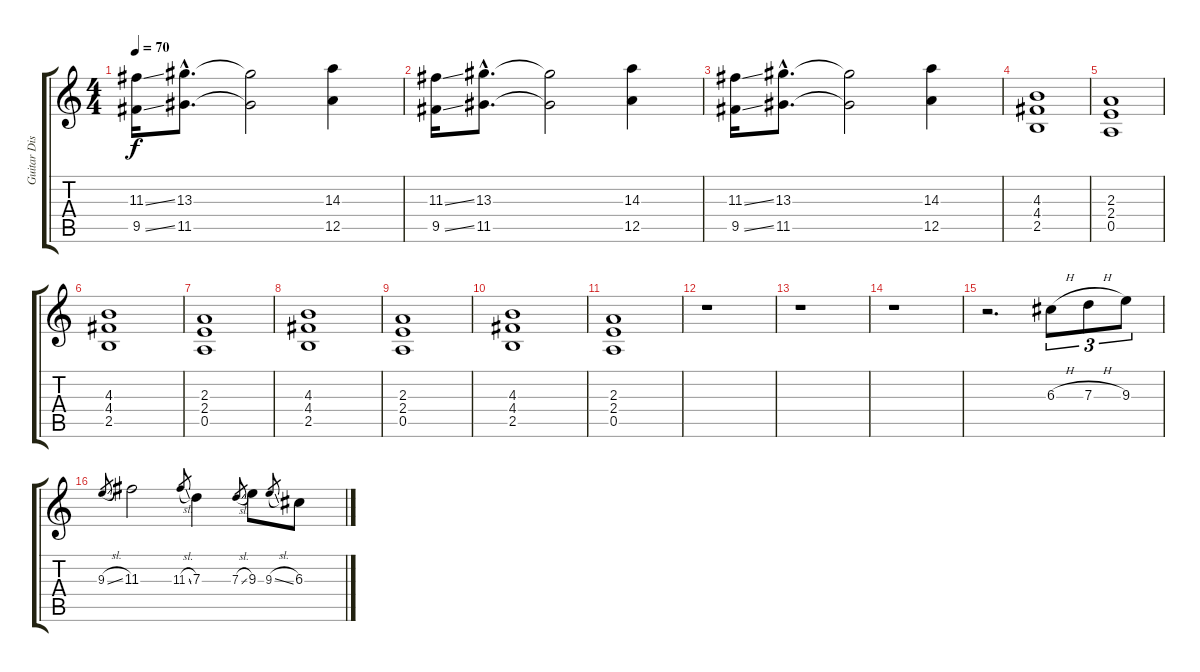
\track ("Guitar Distortion 1" "Guitar Dis") {instrument distortionguitar}
\staff {score tabs}
\tuning (E4 B3 G3 D3 A2 E2) {hide}
\ts (4 4)
\tempo 70
\clef g2
\ks c
(11.3{ss} 9.5{ss}).16{dy f} (13.3{hac} 11.5{hac}).8{d} (13.3{t} 11.5{t}).2 (14.3 12.5).4 |
(11.3{ss} 9.5{ss}).16 (13.3{hac} 11.5{hac}).8{d} (13.3{t} 11.5{t}).2 (14.3 12.5).4 |
(11.3{ss} 9.5{ss}).16 (13.3{hac} 11.5{hac}).8{d} (13.3{t} 11.5{t}).2 (14.3 12.5).4 |
(4.3 4.4 2.5).1 |
(2.3 2.4 0.5).1 |
(4.3 4.4 2.5).1 |
(2.3 2.4 0.5).1 |
(4.3 4.4 2.5).1 |
(2.3 2.4 0.5).1 |
(4.3 4.4 2.5).1 |
(2.3 2.4 0.5).1 |
r.1 |
r.1 |
r.1 |
r.2{d} 6.3{h}.8{tu (3 2)} 7.3{h}.8{tu (3 2)} 9.3.8{tu (3 2)} |
9.3{sl}.8{gr} 11.3.2 11.3{sl}.8{gr} 7.3.4 7.3{sl}.8{gr} 9.3.8 9.3{sl}.8{gr} 6.3{ss}.8
